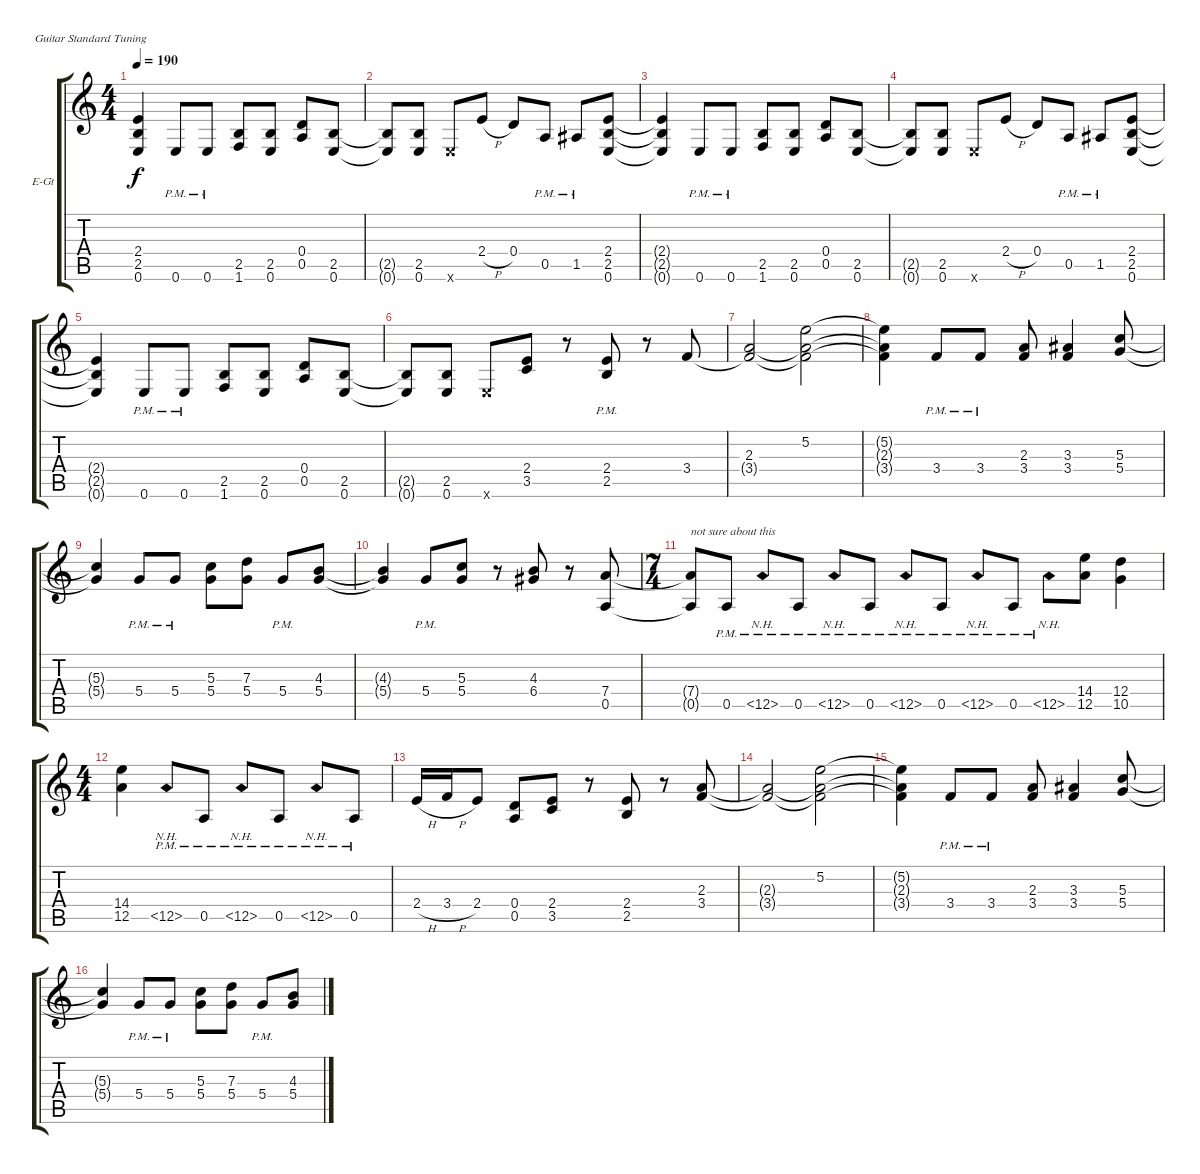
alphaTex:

\bracketExtendMode groupsimilarinstruments
\firstSystemTrackNameOrientation horizontal
\otherSystemsTrackNameOrientation horizontal
\track ("Electric Guitar" "E-Gt") {instrument overdrivenguitar}
\staff {score tabs}
\tuning (E4 B3 G3 D3 A2 E2)
\ts (4 4)
\tempo 190
\clef g2
\ks c
(2.5{t} 0.6{t} 2.4{t}).4{dy f} 0.6{pm}.8 0.6{pm}.8 (1.6 2.5).8 (0.6 2.5).8 (0.5 0.4).8 (0.6 2.5).8 |
(0.6{t} 2.5{t}).8 (0.6 2.5).8 0.6{x}.8 2.4{h}.8 0.4.8 0.5{pm}.8 1.5{pm}.8 (0.6 2.5 2.4).8 |
(2.5{t} 0.6{t} 2.4{t}).4 0.6{pm}.8 0.6{pm}.8 (1.6 2.5).8 (0.6 2.5).8 (0.5 0.4).8 (0.6 2.5).8 |
(0.6{t} 2.5{t}).8 (0.6 2.5).8 0.6{x}.8 2.4{h}.8 0.4.8 0.5{pm}.8 1.5{pm}.8 (0.6 2.5 2.4).8 |
(2.5{t} 0.6{t} 2.4{t}).4 0.6{pm}.8 0.6{pm}.8 (1.6 2.5).8 (0.6 2.5).8 (0.5 0.4).8 (0.6 2.5).8 |
(0.6{t} 2.5{t}).8 (0.6 2.5).8 0.6{x}.8 (2.4 3.5).8 r.8 (2.5{pm} 2.4).8 r.8 3.4.8 |
(2.3 3.4{t}).2 (5.2 2.3{t} 3.4{t}).2 |
(3.4{t} 2.3{t} 5.2{t}).4 3.4{pm}.8 3.4{pm}.8 (3.4 2.3).8 (3.4 3.3).4 (5.4 5.3).8 |
(5.4{t} 5.3{t}).4 5.4{pm}.8 5.4{pm}.8 (5.4 5.3).8 (7.3 5.4).8 5.4{pm}.8 (5.4 4.3).8 |
(5.4{t} 4.3{t}).4 5.4{pm}.8 (5.4 5.3).8 r.8 (6.4 4.3).8 r.8 (0.5 7.4).8 |
\ts (7 4)
(0.5{t} 7.4{t}).8{txt "not sure about this"} 0.5{pm}.8 12.5{nh pm}.8 0.5{pm}.8 12.5{nh pm}.8 0.5{pm}.8 12.5{nh pm}.8 0.5{pm}.8 12.5{nh pm}.8 0.5{pm}.8 12.5{nh pm}.8 (12.5 14.4).8 (10.5 12.4).4 |
\ts (4 4)
(12.5 14.4).4 12.5{nh pm}.8 0.5{pm}.8 12.5{nh pm}.8 0.5{pm}.8 12.5{nh pm}.8 0.5{pm}.8 |
2.4{h}.16 3.4{h}.16 2.4.8 (0.4 0.5).8 (3.5 2.4).8 r.8 (2.5 2.4).8 r.8 (3.4 2.3).8 |
(2.3{t} 3.4{t}).2 (5.2 2.3{t} 3.4{t}).2 |
(3.4{t} 2.3{t} 5.2{t}).4 3.4{pm}.8 3.4{pm}.8 (3.4 2.3).8 (3.4 3.3).4 (5.4 5.3).8 |
(5.4{t} 5.3{t}).4 5.4{pm}.8 5.4{pm}.8 (5.4 5.3).8 (7.3 5.4).8 5.4{pm}.8 (5.4 4.3).8
